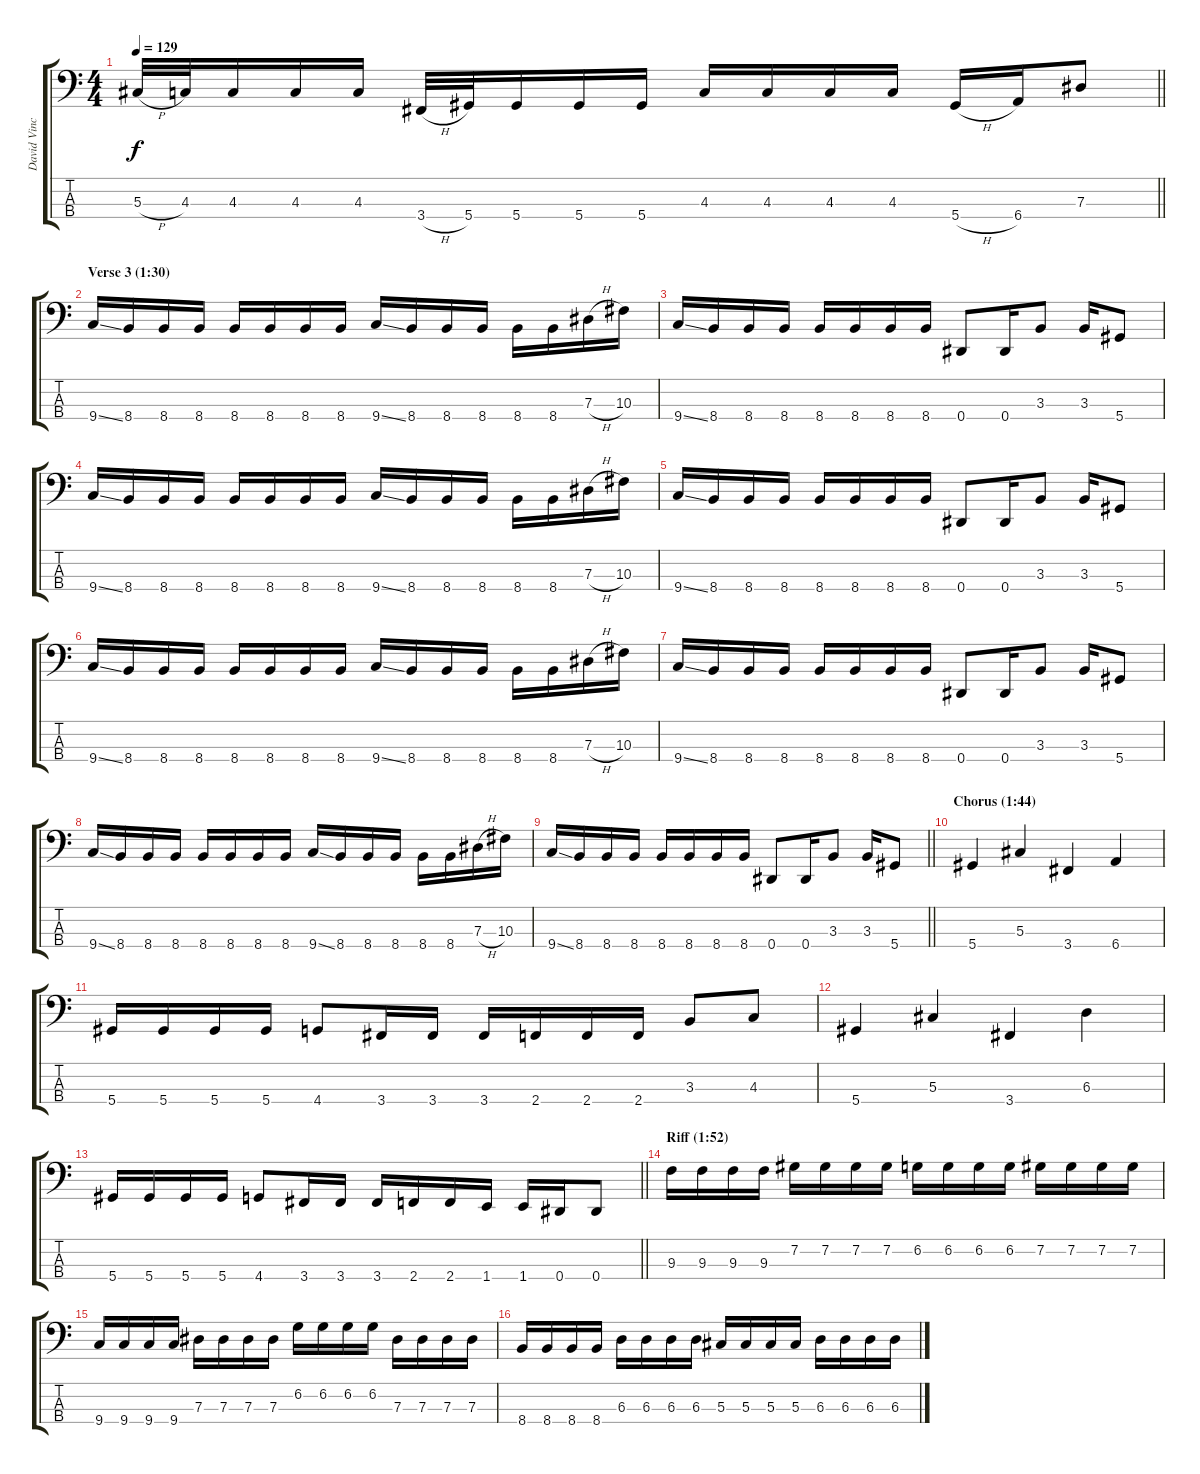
\track ("David Vincent" "David Vinc") {instrument electricbasspick}
\staff {score tabs}
\tuning (Gb2 Db2 Ab1 Eb1) {hide}
\ts (4 4)
\tempo 129
\clef f4
\barLineRight lightlight
\ks c
5.3{h}.32{dy f} 4.3.32 4.3.16 4.3.16 4.3.16 3.4{h}.32 5.4.32 5.4.16 5.4.16 5.4.16 4.3.16 4.3.16 4.3.16 4.3.16 5.4{h}.16 6.4.16 7.3.8 |
\section ("" "Verse 3 (1:30)")
9.4{ss}.16 8.4.16 8.4.16 8.4.16 8.4.16 8.4.16 8.4.16 8.4.16 9.4{ss}.16 8.4.16 8.4.16 8.4.16 8.4.16 8.4.16 7.3{h}.16 10.3.16 |
9.4{ss}.16 8.4.16 8.4.16 8.4.16 8.4.16 8.4.16 8.4.16 8.4.16 0.4.8 0.4.16 3.3.8 3.3.16 5.4.8 |
9.4{ss}.16 8.4.16 8.4.16 8.4.16 8.4.16 8.4.16 8.4.16 8.4.16 9.4{ss}.16 8.4.16 8.4.16 8.4.16 8.4.16 8.4.16 7.3{h}.16 10.3.16 |
9.4{ss}.16 8.4.16 8.4.16 8.4.16 8.4.16 8.4.16 8.4.16 8.4.16 0.4.8 0.4.16 3.3.8 3.3.16 5.4.8 |
9.4{ss}.16 8.4.16 8.4.16 8.4.16 8.4.16 8.4.16 8.4.16 8.4.16 9.4{ss}.16 8.4.16 8.4.16 8.4.16 8.4.16 8.4.16 7.3{h}.16 10.3.16 |
9.4{ss}.16 8.4.16 8.4.16 8.4.16 8.4.16 8.4.16 8.4.16 8.4.16 0.4.8 0.4.16 3.3.8 3.3.16 5.4.8 |
9.4{ss}.16 8.4.16 8.4.16 8.4.16 8.4.16 8.4.16 8.4.16 8.4.16 9.4{ss}.16 8.4.16 8.4.16 8.4.16 8.4.16 8.4.16 7.3{h}.16 10.3.16 |
\barLineRight lightlight
9.4{ss}.16 8.4.16 8.4.16 8.4.16 8.4.16 8.4.16 8.4.16 8.4.16 0.4.8 0.4.16 3.3.8 3.3.16 5.4.8 |
\section ("" "Chorus (1:44)")
5.4.4 5.3.4 3.4.4 6.4.4 |
5.4.16 5.4.16 5.4.16 5.4.16 4.4.8 3.4.16 3.4.16 3.4.16 2.4.16 2.4.16 2.4.16 3.3.8 4.3.8 |
5.4.4 5.3.4 3.4.4 6.3.4 |
\barLineRight lightlight
5.4.16 5.4.16 5.4.16 5.4.16 4.4.8 3.4.16 3.4.16 3.4.16 2.4.16 2.4.16 1.4.16 1.4.16 0.4.16 0.4.8 |
\section ("" "Riff (1:52)")
9.3.16 9.3.16 9.3.16 9.3.16 7.2.16 7.2.16 7.2.16 7.2.16 6.2.16 6.2.16 6.2.16 6.2.16 7.2.16 7.2.16 7.2.16 7.2.16 |
9.4.16 9.4.16 9.4.16 9.4.16 7.3.16 7.3.16 7.3.16 7.3.16 6.2.16 6.2.16 6.2.16 6.2.16 7.3.16 7.3.16 7.3.16 7.3.16 |
8.4.16 8.4.16 8.4.16 8.4.16 6.3.16 6.3.16 6.3.16 6.3.16 5.3.16 5.3.16 5.3.16 5.3.16 6.3.16 6.3.16 6.3.16 6.3.16
